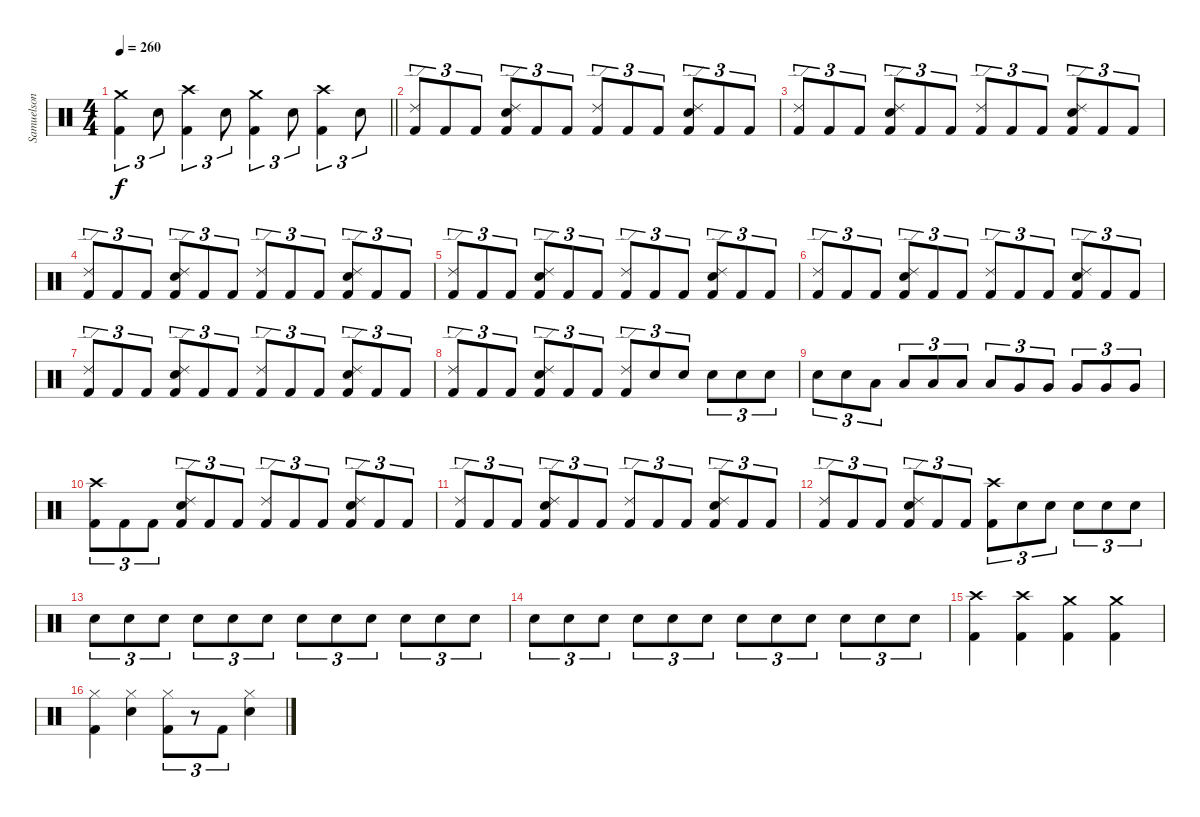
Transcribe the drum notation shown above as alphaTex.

\track ("Samuelson" "Samuelson") {instrument percussion}
\staff {score}
\articulation defaults
\ts (4 4)
\tempo 260
\clef neutral
\barLineRight lightlight
\ks c
("Crash medium (hit)" "Kick (hit) 2").4{tu (3 2) dy f} "Snare (hit) 2".8{tu (3 2)} ("Crash high (hit)" "Kick (hit) 2").4{tu (3 2)} "Snare (hit) 2".8{tu (3 2)} ("Crash medium (hit)" "Kick (hit) 2").4{tu (3 2)} "Snare (hit) 2".8{tu (3 2)} ("Crash high (hit)" "Kick (hit) 2").4{tu (3 2)} "Snare (hit) 2".8{tu (3 2)} |
("Ride (edge) 2" "Kick (hit) 2").8{tu (3 2)} "Kick (hit) 2".8{tu (3 2)} "Kick (hit) 2".8{tu (3 2)} ("Ride (edge) 2" "Snare (hit) 2" "Kick (hit) 2").8{tu (3 2)} "Kick (hit) 2".8{tu (3 2)} "Kick (hit) 2".8{tu (3 2)} ("Ride (edge) 2" "Kick (hit) 2").8{tu (3 2)} "Kick (hit) 2".8{tu (3 2)} "Kick (hit) 2".8{tu (3 2)} ("Ride (edge) 2" "Snare (hit) 2" "Kick (hit) 2").8{tu (3 2)} "Kick (hit) 2".8{tu (3 2)} "Kick (hit) 2".8{tu (3 2)} |
("Ride (edge) 2" "Kick (hit) 2").8{tu (3 2)} "Kick (hit) 2".8{tu (3 2)} "Kick (hit) 2".8{tu (3 2)} ("Ride (edge) 2" "Snare (hit) 2" "Kick (hit) 2").8{tu (3 2)} "Kick (hit) 2".8{tu (3 2)} "Kick (hit) 2".8{tu (3 2)} ("Ride (edge) 2" "Kick (hit) 2").8{tu (3 2)} "Kick (hit) 2".8{tu (3 2)} "Kick (hit) 2".8{tu (3 2)} ("Ride (edge) 2" "Snare (hit) 2" "Kick (hit) 2").8{tu (3 2)} "Kick (hit) 2".8{tu (3 2)} "Kick (hit) 2".8{tu (3 2)} |
("Ride (edge) 2" "Kick (hit) 2").8{tu (3 2)} "Kick (hit) 2".8{tu (3 2)} "Kick (hit) 2".8{tu (3 2)} ("Ride (edge) 2" "Snare (hit) 2" "Kick (hit) 2").8{tu (3 2)} "Kick (hit) 2".8{tu (3 2)} "Kick (hit) 2".8{tu (3 2)} ("Ride (edge) 2" "Kick (hit) 2").8{tu (3 2)} "Kick (hit) 2".8{tu (3 2)} "Kick (hit) 2".8{tu (3 2)} ("Ride (edge) 2" "Snare (hit) 2" "Kick (hit) 2").8{tu (3 2)} "Kick (hit) 2".8{tu (3 2)} "Kick (hit) 2".8{tu (3 2)} |
("Ride (edge) 2" "Kick (hit) 2").8{tu (3 2)} "Kick (hit) 2".8{tu (3 2)} "Kick (hit) 2".8{tu (3 2)} ("Ride (edge) 2" "Snare (hit) 2" "Kick (hit) 2").8{tu (3 2)} "Kick (hit) 2".8{tu (3 2)} "Kick (hit) 2".8{tu (3 2)} ("Ride (edge) 2" "Kick (hit) 2").8{tu (3 2)} "Kick (hit) 2".8{tu (3 2)} "Kick (hit) 2".8{tu (3 2)} ("Ride (edge) 2" "Snare (hit) 2" "Kick (hit) 2").8{tu (3 2)} "Kick (hit) 2".8{tu (3 2)} "Kick (hit) 2".8{tu (3 2)} |
("Ride (edge) 2" "Kick (hit) 2").8{tu (3 2)} "Kick (hit) 2".8{tu (3 2)} "Kick (hit) 2".8{tu (3 2)} ("Ride (edge) 2" "Snare (hit) 2" "Kick (hit) 2").8{tu (3 2)} "Kick (hit) 2".8{tu (3 2)} "Kick (hit) 2".8{tu (3 2)} ("Ride (edge) 2" "Kick (hit) 2").8{tu (3 2)} "Kick (hit) 2".8{tu (3 2)} "Kick (hit) 2".8{tu (3 2)} ("Ride (edge) 2" "Snare (hit) 2" "Kick (hit) 2").8{tu (3 2)} "Kick (hit) 2".8{tu (3 2)} "Kick (hit) 2".8{tu (3 2)} |
("Ride (edge) 2" "Kick (hit) 2").8{tu (3 2)} "Kick (hit) 2".8{tu (3 2)} "Kick (hit) 2".8{tu (3 2)} ("Ride (edge) 2" "Snare (hit) 2" "Kick (hit) 2").8{tu (3 2)} "Kick (hit) 2".8{tu (3 2)} "Kick (hit) 2".8{tu (3 2)} ("Ride (edge) 2" "Kick (hit) 2").8{tu (3 2)} "Kick (hit) 2".8{tu (3 2)} "Kick (hit) 2".8{tu (3 2)} ("Ride (edge) 2" "Snare (hit) 2" "Kick (hit) 2").8{tu (3 2)} "Kick (hit) 2".8{tu (3 2)} "Kick (hit) 2".8{tu (3 2)} |
("Ride (edge) 2" "Kick (hit) 2").8{tu (3 2)} "Kick (hit) 2".8{tu (3 2)} "Kick (hit) 2".8{tu (3 2)} ("Ride (edge) 2" "Snare (hit) 2" "Kick (hit) 2").8{tu (3 2)} "Kick (hit) 2".8{tu (3 2)} "Kick (hit) 2".8{tu (3 2)} ("Ride (edge) 2" "Kick (hit) 2").8{tu (3 2)} "Snare (hit) 2".8{tu (3 2)} "Snare (hit) 2".8{tu (3 2)} "Snare (hit) 2".8{tu (3 2)} "Snare (hit) 2".8{tu (3 2)} "Snare (hit) 2".8{tu (3 2)} |
"Snare (hit) 2".8{tu (3 2)} "Snare (hit) 2".8{tu (3 2)} "Low Tom (hit)".8{tu (3 2)} "Low Tom (hit)".8{tu (3 2)} "Low Tom (hit)".8{tu (3 2)} "Low Tom (hit)".8{tu (3 2)} "Low Tom (hit)".8{tu (3 2)} "Very Low Tom (hit)".8{tu (3 2)} "Very Low Tom (hit)".8{tu (3 2)} "Very Low Tom (hit)".8{tu (3 2)} "Very Low Tom (hit)".8{tu (3 2)} "Very Low Tom (hit)".8{tu (3 2)} |
("Crash high (hit)" "Kick (hit) 2").8{tu (3 2)} "Kick (hit) 2".8{tu (3 2)} "Kick (hit) 2".8{tu (3 2)} ("Ride (edge) 2" "Snare (hit) 2" "Kick (hit) 2").8{tu (3 2)} "Kick (hit) 2".8{tu (3 2)} "Kick (hit) 2".8{tu (3 2)} ("Ride (edge) 2" "Kick (hit) 2").8{tu (3 2)} "Kick (hit) 2".8{tu (3 2)} "Kick (hit) 2".8{tu (3 2)} ("Ride (edge) 2" "Snare (hit) 2" "Kick (hit) 2").8{tu (3 2)} "Kick (hit) 2".8{tu (3 2)} "Kick (hit) 2".8{tu (3 2)} |
("Ride (edge) 2" "Kick (hit) 2").8{tu (3 2)} "Kick (hit) 2".8{tu (3 2)} "Kick (hit) 2".8{tu (3 2)} ("Ride (edge) 2" "Snare (hit) 2" "Kick (hit) 2").8{tu (3 2)} "Kick (hit) 2".8{tu (3 2)} "Kick (hit) 2".8{tu (3 2)} ("Ride (edge) 2" "Kick (hit) 2").8{tu (3 2)} "Kick (hit) 2".8{tu (3 2)} "Kick (hit) 2".8{tu (3 2)} ("Ride (edge) 2" "Snare (hit) 2" "Kick (hit) 2").8{tu (3 2)} "Kick (hit) 2".8{tu (3 2)} "Kick (hit) 2".8{tu (3 2)} |
("Ride (edge) 2" "Kick (hit) 2").8{tu (3 2)} "Kick (hit) 2".8{tu (3 2)} "Kick (hit) 2".8{tu (3 2)} ("Ride (edge) 2" "Snare (hit) 2" "Kick (hit) 2").8{tu (3 2)} "Kick (hit) 2".8{tu (3 2)} "Kick (hit) 2".8{tu (3 2)} ("Crash high (hit)" "Kick (hit) 2").8{tu (3 2)} "Snare (hit) 2".8{tu (3 2)} "Snare (hit) 2".8{tu (3 2)} "Snare (hit) 2".8{tu (3 2)} "Snare (hit) 2".8{tu (3 2)} "Snare (hit) 2".8{tu (3 2)} |
"Snare (hit) 2".8{tu (3 2)} "Snare (hit) 2".8{tu (3 2)} "Snare (hit) 2".8{tu (3 2)} "Snare (hit) 2".8{tu (3 2)} "Snare (hit) 2".8{tu (3 2)} "Snare (hit) 2".8{tu (3 2)} "Snare (hit) 2".8{tu (3 2)} "Snare (hit) 2".8{tu (3 2)} "Snare (hit) 2".8{tu (3 2)} "Snare (hit) 2".8{tu (3 2)} "Snare (hit) 2".8{tu (3 2)} "Snare (hit) 2".8{tu (3 2)} |
"Snare (hit) 2".8{tu (3 2)} "Snare (hit) 2".8{tu (3 2)} "Snare (hit) 2".8{tu (3 2)} "Snare (hit) 2".8{tu (3 2)} "Snare (hit) 2".8{tu (3 2)} "Snare (hit) 2".8{tu (3 2)} "Snare (hit) 2".8{tu (3 2)} "Snare (hit) 2".8{tu (3 2)} "Snare (hit) 2".8{tu (3 2)} "Snare (hit) 2".8{tu (3 2)} "Snare (hit) 2".8{tu (3 2)} "Snare (hit) 2".8{tu (3 2)} |
("Crash high (hit)" "Kick (hit) 2").4 ("Crash high (hit)" "Kick (hit) 2").4 ("Crash medium (hit)" "Kick (hit) 2").4 ("Crash medium (hit)" "Kick (hit) 2").4 |
("Hi-Hat (closed)" "Kick (hit) 2").4 ("Hi-Hat (closed)" "Snare (hit) 2").4 ("Hi-Hat (closed)" "Kick (hit) 2").8{tu (3 2)} r.8{tu (3 2)} "Kick (hit) 2".8{tu (3 2)} ("Hi-Hat (closed)" "Snare (hit) 2").4
